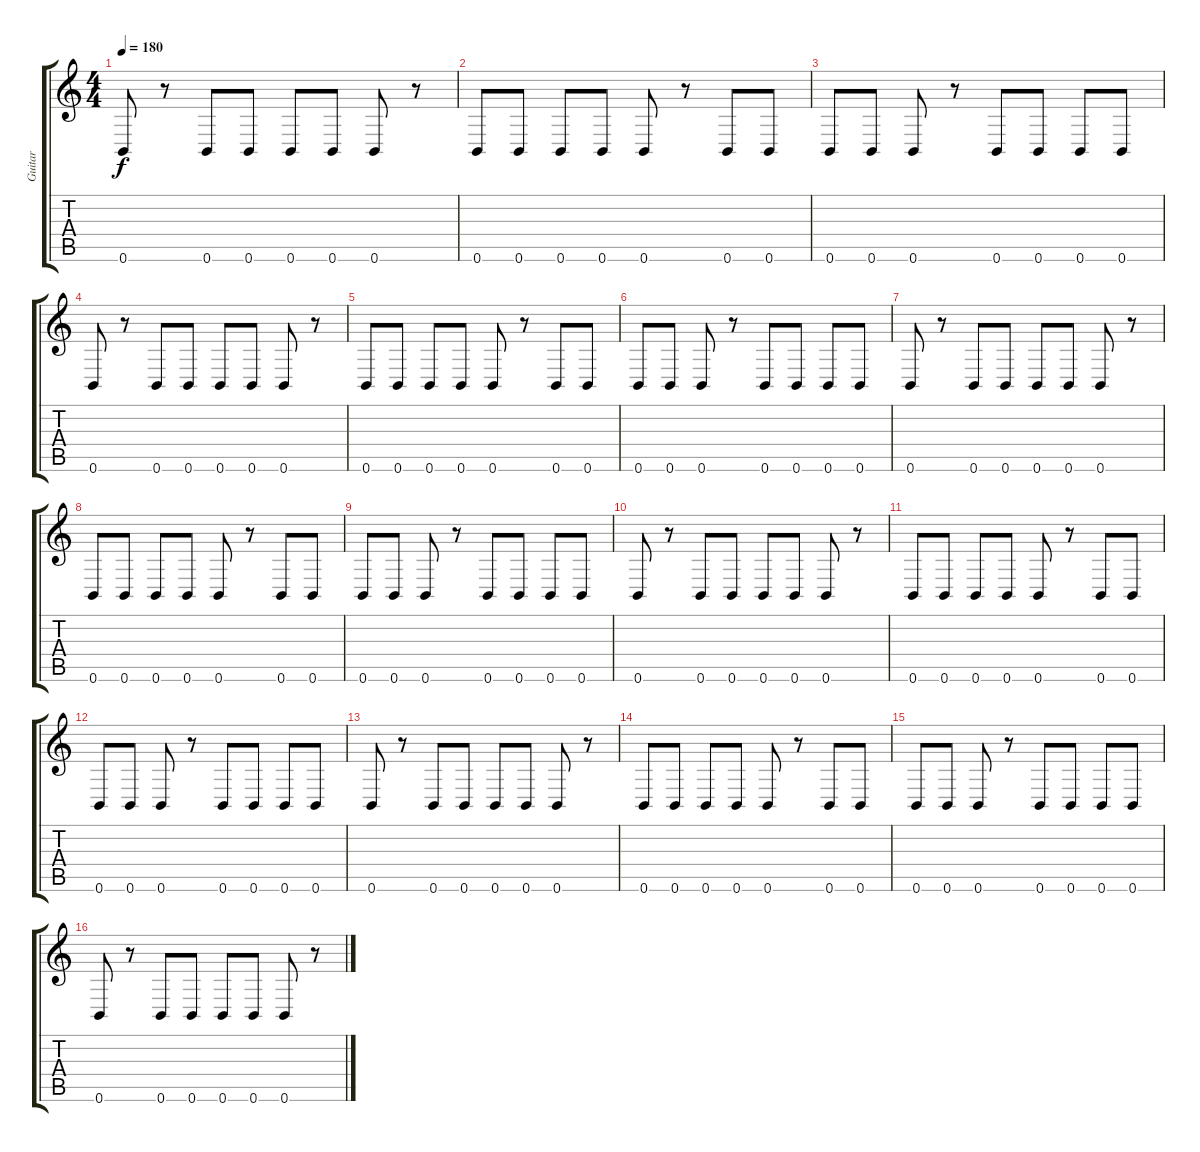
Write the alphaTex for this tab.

\track ("Guitar" "Guitar") {instrument distortionguitar}
\staff {score tabs}
\tuning (B3 Gb3 D3 A2 E2 B1) {hide}
\ts (4 4)
\tempo 180
\clef g2
\ks c
0.6.8{dy f} r.8 0.6.8 0.6.8 0.6.8 0.6.8 0.6.8 r.8 |
0.6.8 0.6.8 0.6.8 0.6.8 0.6.8 r.8 0.6.8 0.6.8 |
0.6.8 0.6.8 0.6.8 r.8 0.6.8 0.6.8 0.6.8 0.6.8 |
0.6.8 r.8 0.6.8 0.6.8 0.6.8 0.6.8 0.6.8 r.8 |
0.6.8 0.6.8 0.6.8 0.6.8 0.6.8 r.8 0.6.8 0.6.8 |
0.6.8 0.6.8 0.6.8 r.8 0.6.8 0.6.8 0.6.8 0.6.8 |
0.6.8 r.8 0.6.8 0.6.8 0.6.8 0.6.8 0.6.8 r.8 |
0.6.8 0.6.8 0.6.8 0.6.8 0.6.8 r.8 0.6.8 0.6.8 |
0.6.8 0.6.8 0.6.8 r.8 0.6.8 0.6.8 0.6.8 0.6.8 |
0.6.8 r.8 0.6.8 0.6.8 0.6.8 0.6.8 0.6.8 r.8 |
0.6.8 0.6.8 0.6.8 0.6.8 0.6.8 r.8 0.6.8 0.6.8 |
0.6.8 0.6.8 0.6.8 r.8 0.6.8 0.6.8 0.6.8 0.6.8 |
0.6.8 r.8 0.6.8 0.6.8 0.6.8 0.6.8 0.6.8 r.8 |
0.6.8 0.6.8 0.6.8 0.6.8 0.6.8 r.8 0.6.8 0.6.8 |
0.6.8 0.6.8 0.6.8 r.8 0.6.8 0.6.8 0.6.8 0.6.8 |
0.6.8 r.8 0.6.8 0.6.8 0.6.8 0.6.8 0.6.8 r.8
